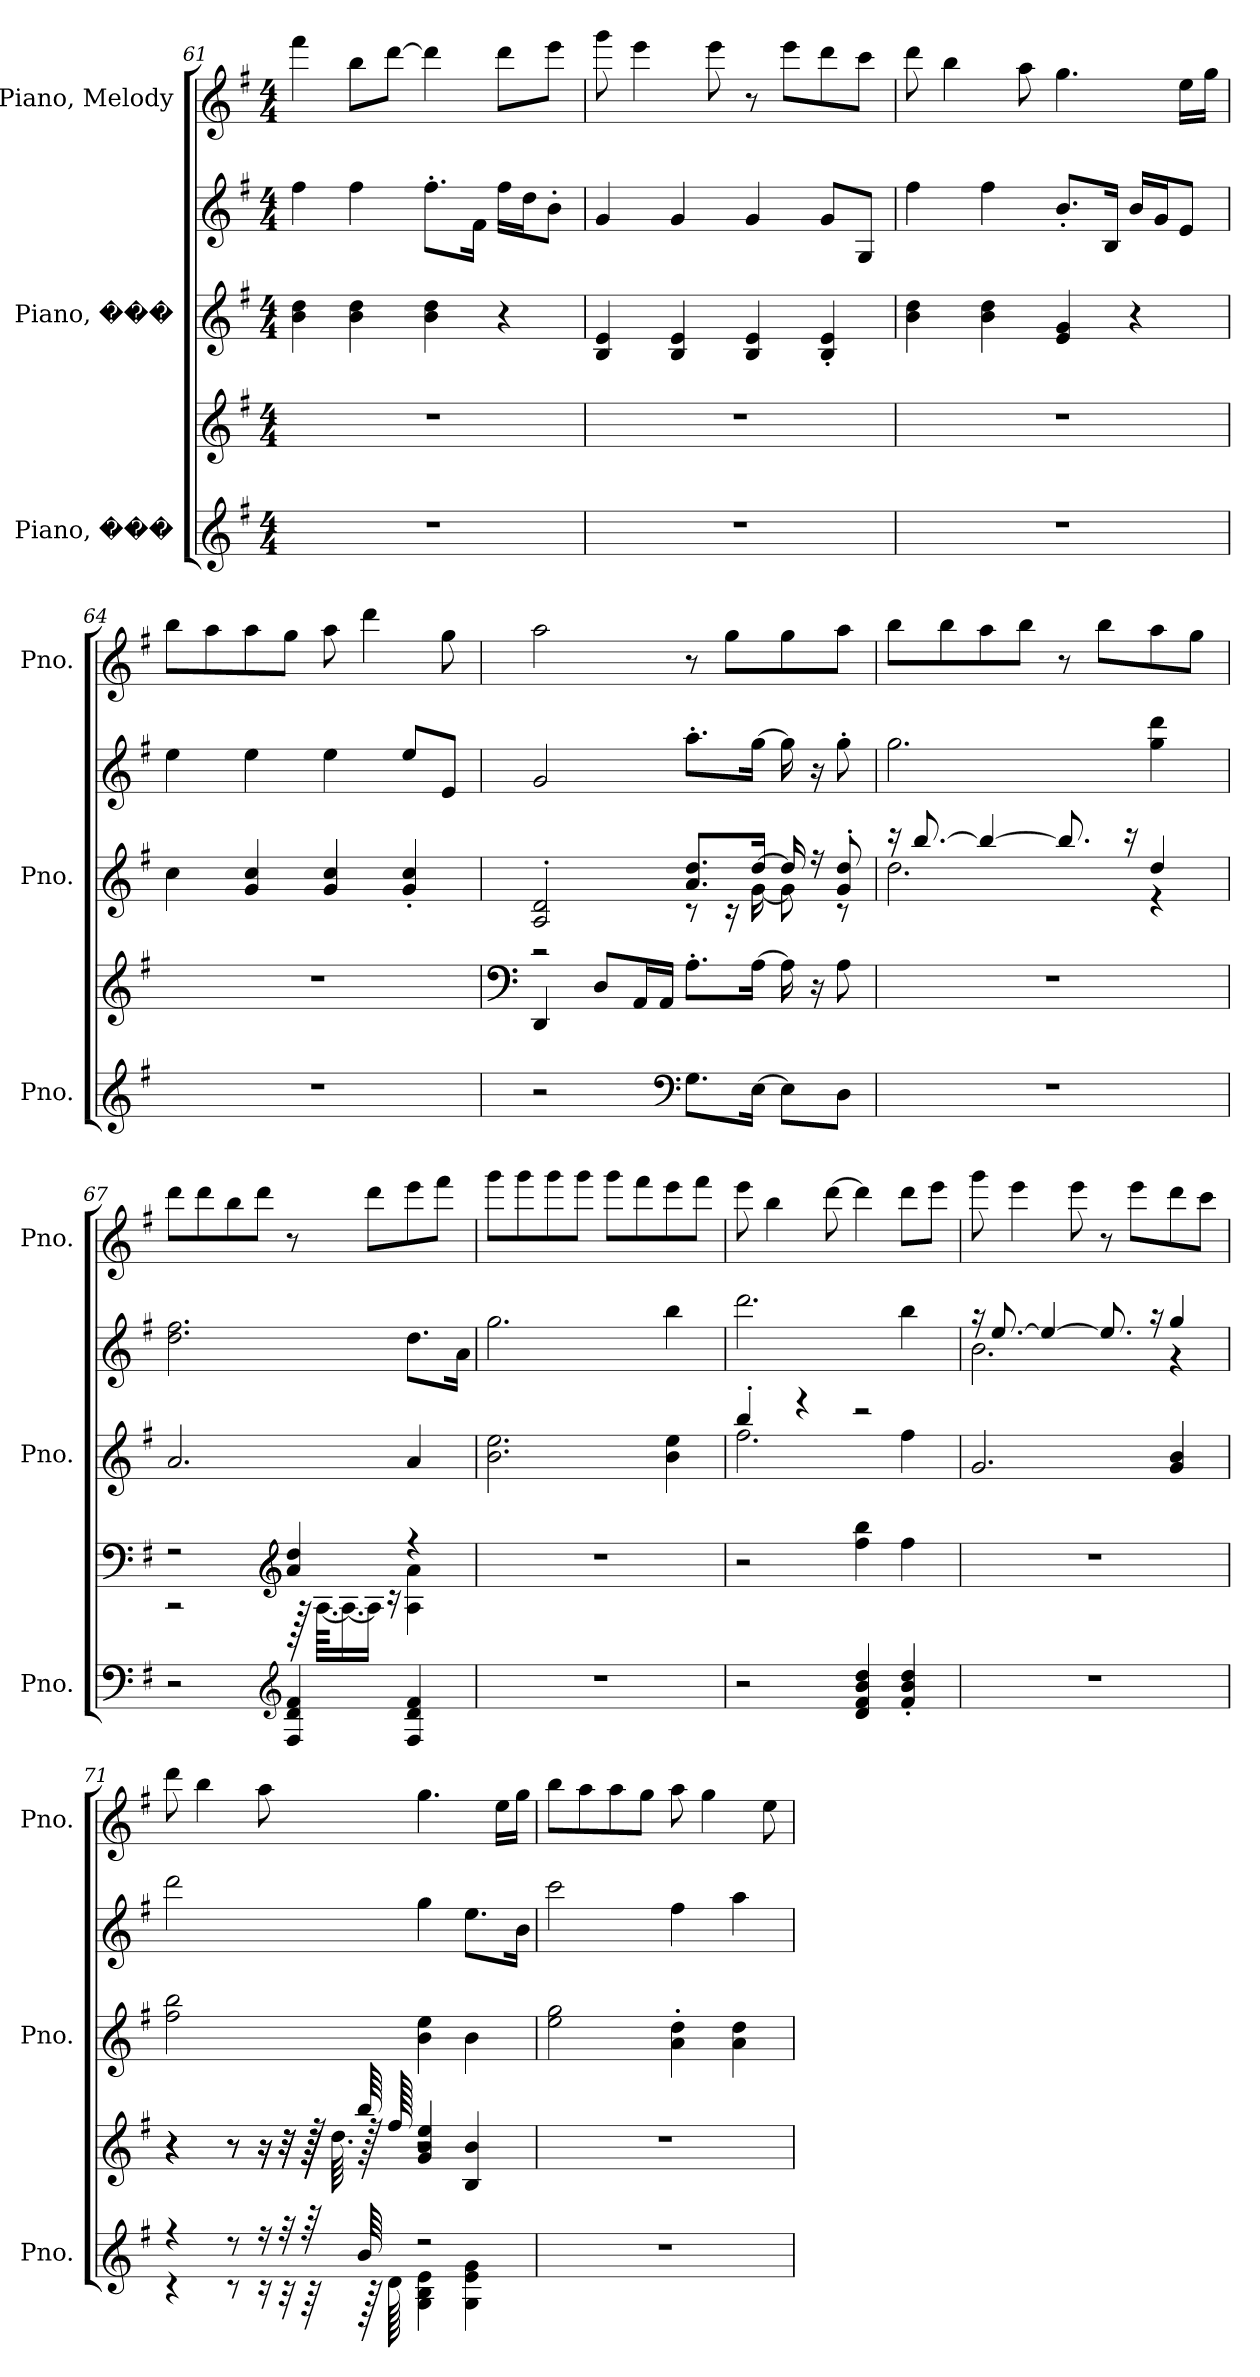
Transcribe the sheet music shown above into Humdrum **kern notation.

**kern	**kern	**kern	**kern	**kern
*part3	*part3	*part2	*part2	*part1
*staff5	*staff4	*staff3	*staff2	*staff1
*I"Piano, ���	*	*I"Piano, ���	*	*I"Piano, Melody
*I'Pno.	*	*I'Pno.	*	*I'Pno.
*clefG2	*clefG2	*clefG2	*clefG2	*clefG2
*k[f#]	*k[f#]	*k[f#]	*k[f#]	*k[f#]
*M4/4	*M4/4	*M4/4	*M4/4	*M4/4
=61	=61	=61	=61	=61
1r	1r	4b\ 4dd\	4ff#\	4fff#\
.	.	4b\ 4dd\	4ff#\	8bb\L
.	.	.	.	[8ddd\J
.	.	4b\ 4dd\	8.ff#'\L	4ddd\]
.	.	.	16f#\Jk	.
.	.	4r	16ff#\LL	8ddd\L
.	.	.	16dd\J	.
.	.	.	8b'\J	8eee\J
=62	=62	=62	=62	=62
1r	1r	4B/ 4e/	4g/	8ggg\
.	.	.	.	4eee\
.	.	4B/ 4e/	4g/	.
.	.	.	.	8eee\
.	.	4B/ 4e/	4g/	8r
.	.	.	.	8eee\L
.	.	4B/' 4e/'	8g/L	8ddd\
.	.	.	8G/J	8ccc\J
=63	=63	=63	=63	=63
1r	1r	4b\ 4dd\	4ff#\	8ddd\
.	.	.	.	4bb\
.	.	4b\ 4dd\	4ff#\	.
.	.	.	.	8aa\
.	.	4e/ 4g/	8.b'/L	4.gg\
.	.	.	16B/Jk	.
.	.	4r	16b/LL	.
.	.	.	16g/J	.
.	.	.	8e/J	16ee\LL
.	.	.	.	16gg\JJ
!!LO:PB:g=z
=64	=64	=64	=64	=64
1r	1r	4cc\	4ee\	8bb\L
.	.	.	.	8aa\
.	.	4g/ 4cc/	4ee\	8aa\
.	.	.	.	8gg\J
.	.	4g/ 4cc/	4ee\	8aa\
.	.	.	.	4ddd\
.	.	4g/' 4cc/'	8ee/L	.
.	.	.	8e/J	8gg\
=65	=65	=65	=65	=65
*	*clefF4	*	*	*
*	*	*^	*	*
2r	4DD/	2A/' 2d/'	2r	2g/	2aa\
.	8D/L	.	.	.	.
.	16AA/L	.	.	.	.
.	16AA/JJ	.	.	.	.
*clefF4	*	*	*	*	*
8.G\L	8.A'\L	8.a/ 8.dd/L	8r	8.aa'\L	8r
.	.	.	16r	.	8gg\L
[16E\Jk	[16A\Jk	[16dd/Jk	[16g\	[16gg\Jk	.
8E\L]	16A\]	16dd/]	8g\]	16gg\]	8gg\
.	16r	16r	.	16r	.
8D\J	8A\	8g/' 8dd/'	8r	8gg'\	8aa\J
=66	=66	=66	=66	=66	=66
1r	1r	16r	2.dd\	2.gg\	8bb\L
.	.	[8.bb/	.	.	.
.	.	.	.	.	8bb\
.	.	4bb/_	.	.	8aa\
.	.	.	.	.	8bb\J
.	.	8.bb/]	.	.	8r
.	.	.	.	.	8bb\L
.	.	16r	.	.	.
.	.	4dd/	4r	4gg\ 4ddd\	8aa\
.	.	.	.	.	8gg\J
*	*	*v	*v	*	*
!!LO:LB:g=z
=67	=67	=67	=67	=67
*	*^	*	*	*
2r	2r	2r	2.a/	2.dd\ 2.ff#\	8ddd\L
.	.	.	.	.	8ddd\
.	.	.	.	.	8bb\
.	.	.	.	.	8ddd\J
*clefG2	*clefG2	*	*	*	*
4F#/ 4d/ 4f#/	4a/ 4dd/	128r	.	.	8r
.	.	[64.A\KKLL	.	.	.
.	.	16.A\_	.	.	.
.	.	16A\JJ]	.	.	8ddd\L
.	.	16r	.	.	.
4F#/ 4d/ 4f#/	4r	4A\ 4a\	4a/	8.dd\L	8eee\
.	.	.	.	.	8fff#\J
.	.	.	.	16a\Jk	.
*	*v	*v	*	*	*
=68	=68	=68	=68	=68
1r	1r	2.b\ 2.ee\	2.gg\	8ggg\L
.	.	.	.	8ggg\
.	.	.	.	8ggg\
.	.	.	.	8ggg\J
.	.	.	.	8ggg\L
.	.	.	.	8fff#\
.	.	4b\ 4ee\	4bb\	8eee\
.	.	.	.	8fff#\J
=69	=69	=69	=69	=69
*	*	*^	*	*
2r	2r	4bb'/	2.ff#\	2.ddd\	8eee\
.	.	.	.	.	4bb\
.	.	4r	.	.	.
.	.	.	.	.	[8ddd\
4d/ 4f#/ 4b/ 4dd/	4ff#\ 4bb\	2r	.	.	4ddd\]
4f#/' 4b/' 4dd/'	4ff#\	.	4ff#\	4bb\	8ddd\L
.	.	.	.	.	8eee\J
*	*	*v	*v	*	*
!!LO:PB:g=z
=70	=70	=70	=70	=70
*	*	*	*^	*
1r	1r	2.g/	16r	2.b\	8ggg\
.	.	.	[8.ee/	.	.
.	.	.	.	.	4eee\
.	.	.	4ee/_	.	.
.	.	.	.	.	8eee\
.	.	.	8.ee/]	.	8r
.	.	.	.	.	8eee\L
.	.	.	16r	.	.
.	.	4g/ 4b/	4gg/	4r	8ddd\
.	.	.	.	.	8ccc\J
*	*	*	*v	*v	*
=71	=71	=71	=71	=71
*^	*^	*	*	*
*	*	*	*^	*	*	*
4r	4r	4r	4r	4r	2ff#\ 2bb\	2ddd\	8ddd\
.	.	.	.	.	.	.	4bb\
8r	8r	8r	8r	8r	.	.	.
16r	16r	16r	16r	16r	.	.	8aa\
32r	32r	32r	32r	32r	.	.	.
64r	64r	64r	128r	64r	.	.	.
.	.	.	64.dd\	.	.	.	.
64b/	128r	64bb/	.	128r	.	.	.
.	128d\	.	.	128ff#/	.	.	.
2r	4G\ 4B\ 4e\	2r	2r	4g/ 4b/ 4ee/	4b\ 4ee\	4gg\	4.gg\
.	4G\ 4e\ 4g\	.	.	4B/ 4b/	4b\	8.ee\L	.
.	.	.	.	.	.	.	16ee\LL
.	.	.	.	.	.	16b\Jk	16gg\JJ
*v	*v	*	*	*	*	*	*
*	*v	*v	*v	*	*	*
=72	=72	=72	=72	=72
1r	1r	2ee\ 2gg\	2ccc\	8bb\L
.	.	.	.	8aa\
.	.	.	.	8aa\
.	.	.	.	8gg\J
.	.	4a\' 4dd\'	4ff#\	8aa\
.	.	.	.	4gg\
.	.	4a\ 4dd\	4aa\	.
.	.	.	.	8ee\
=	=	=	=	=
*-	*-	*-	*-	*-
